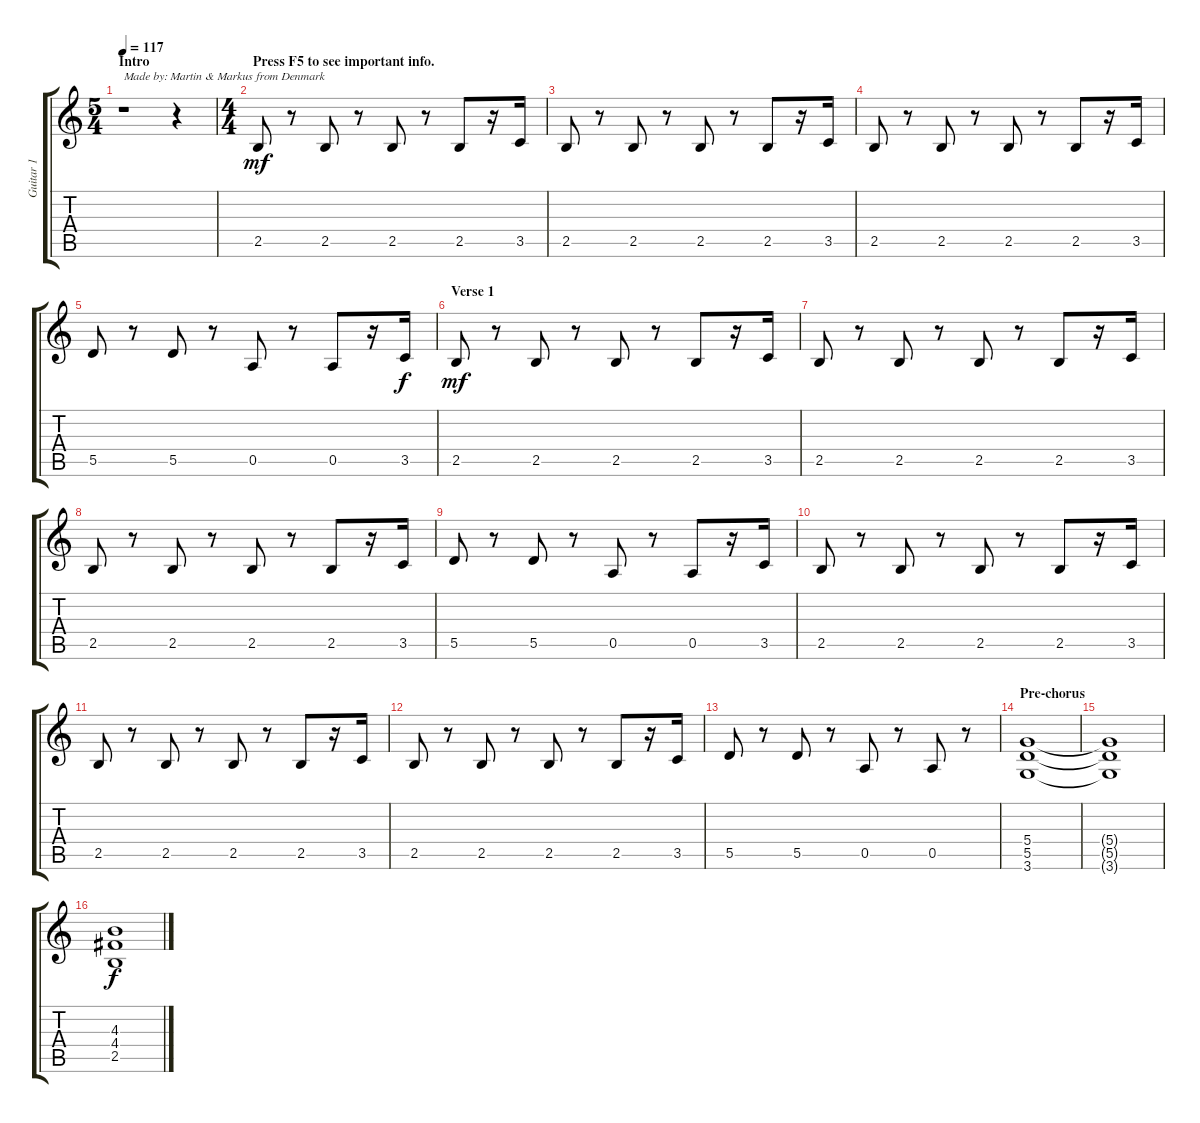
\track ("Guitar 1" "Guitar 1") {instrument overdrivenguitar}
\staff {score tabs}
\tuning (E4 B3 G3 D3 A2 E2) {hide}
\ts (5 4)
\section ("" "Intro")
\tempo 117
\clef g2
\ks c
r.1{txt "Made by: Martin & Markus from Denmark" dy mf instrument overdrivenguitar} r.4 |
\ts (4 4)
\section ("" "Press F5 to see important info.")
2.5.8 r.8 2.5.8 r.8 2.5.8 r.8 2.5.8 r.16 3.5.16 |
2.5.8 r.8 2.5.8 r.8 2.5.8 r.8 2.5.8 r.16 3.5.16 |
2.5.8 r.8 2.5.8 r.8 2.5.8 r.8 2.5.8 r.16 3.5.16 |
5.5.8 r.8 5.5.8 r.8 0.5.8 r.8 0.5.8 r.16 3.5.16{dy f} |
\section ("" "Verse 1")
2.5.8{dy mf} r.8 2.5.8 r.8 2.5.8 r.8 2.5.8 r.16 3.5.16 |
2.5.8 r.8 2.5.8 r.8 2.5.8 r.8 2.5.8 r.16 3.5.16 |
2.5.8 r.8 2.5.8 r.8 2.5.8 r.8 2.5.8 r.16 3.5.16 |
5.5.8 r.8 5.5.8 r.8 0.5.8 r.8 0.5.8 r.16 3.5.16 |
2.5.8 r.8 2.5.8 r.8 2.5.8 r.8 2.5.8 r.16 3.5.16 |
2.5.8 r.8 2.5.8 r.8 2.5.8 r.8 2.5.8 r.16 3.5.16 |
2.5.8 r.8 2.5.8 r.8 2.5.8 r.8 2.5.8 r.16 3.5.16 |
5.5.8 r.8 5.5.8 r.8 0.5.8 r.8 0.5.8 r.8 |
\section ("" "Pre-chorus")
(5.4 5.5 3.6).1 |
(5.4{t} 5.5{t} 3.6{t}).1 |
(4.3 4.4 2.5).1{dy f}
